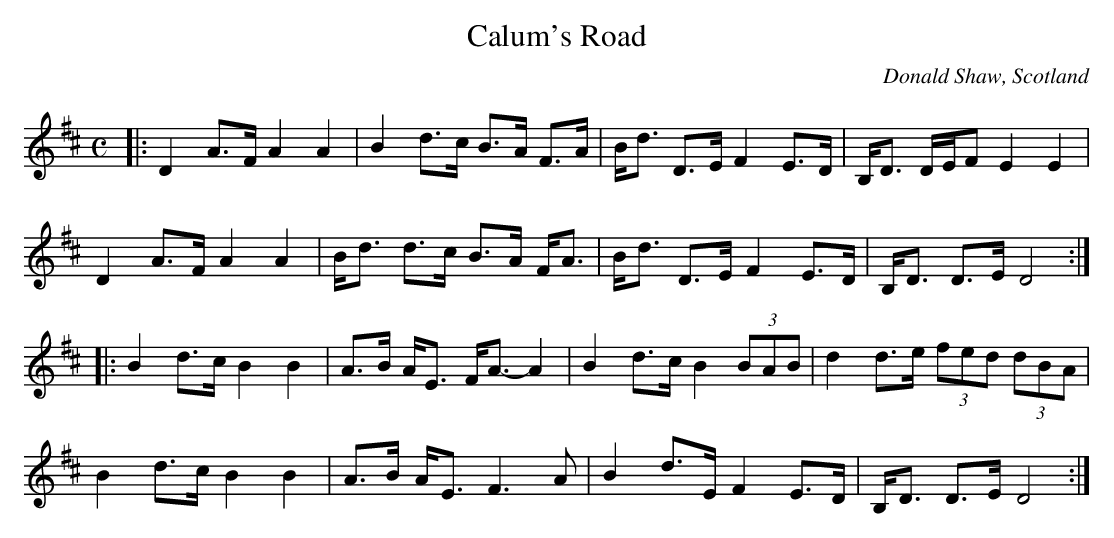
X:1
T:Calum's Road
C:Donald Shaw, Scotland
M:C
L:1/8
K:D
|: D2 A>F A2 A2 | B2 d>c B>A F>A | B<d D>E F2 E>D | B,<D D/E/F E2 E2 |
D2 A>F A2 A2 | B<d d>c B>A F<A | B<d D>E F2 E>D | B,<D D>E D4 :|
|: B2 d>c B2 B2 | A>B A<E F<A- A2 | B2 d>c B2 (3BAB | d2 d>e (3fed (3dBA |
B2 d>c B2 B2 | A>B A<E F3A | B2 d>E F2 E>D | B,<D D>E D4 :|
